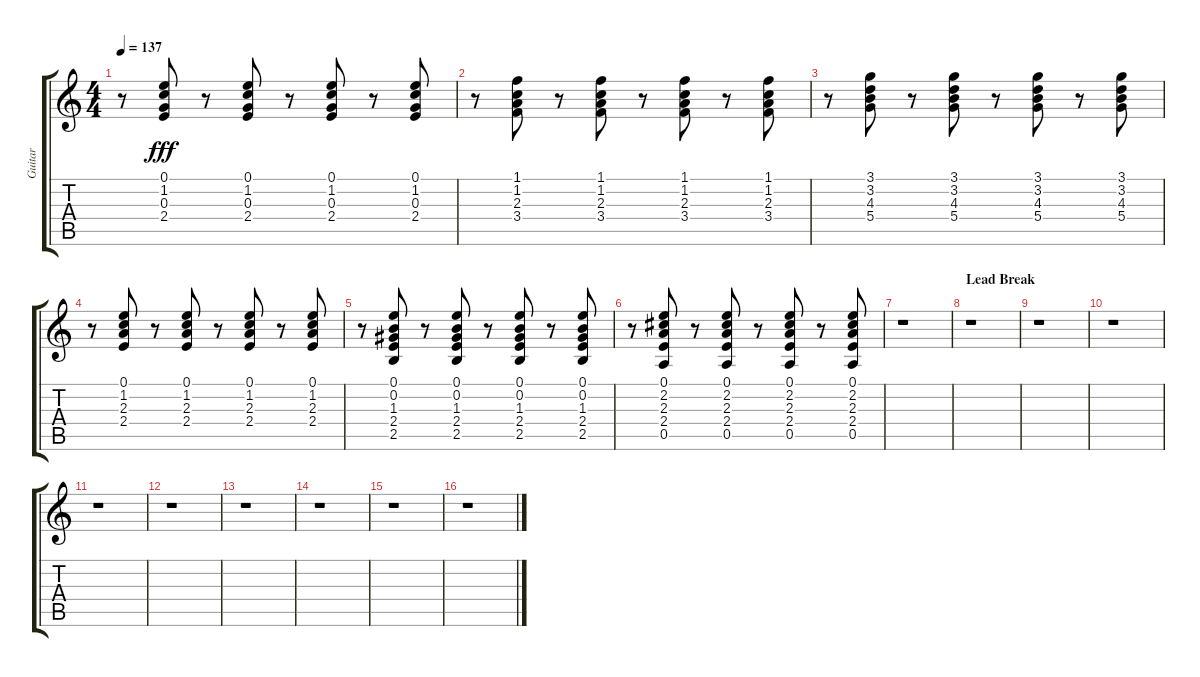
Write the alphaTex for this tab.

\track ("Guitar" "Guitar") {instrument distortionguitar}
\staff {score tabs}
\tuning (E4 B3 G3 D3 A2 E2) {hide}
\ts (4 4)
\tempo 137
\clef g2
\ks c
r.8{dy fff} (0.1 1.2 0.3 2.4).8 r.8 (0.1 1.2 0.3 2.4).8 r.8 (0.1 1.2 0.3 2.4).8 r.8 (0.1 1.2 0.3 2.4).8 |
r.8 (1.1 1.2 2.3 3.4).8 r.8 (1.1 1.2 2.3 3.4).8 r.8 (1.1 1.2 2.3 3.4).8 r.8 (1.1 1.2 2.3 3.4).8 |
r.8 (3.1 3.2 4.3 5.4).8 r.8 (3.1 3.2 4.3 5.4).8 r.8 (3.1 3.2 4.3 5.4).8 r.8 (3.1 3.2 4.3 5.4).8 |
r.8 (0.1 1.2 2.3 2.4).8 r.8 (0.1 1.2 2.3 2.4).8 r.8 (0.1 1.2 2.3 2.4).8 r.8 (0.1 1.2 2.3 2.4).8 |
r.8 (0.1 0.2 1.3 2.4 2.5).8 r.8 (0.1 0.2 1.3 2.4 2.5).8 r.8 (0.1 0.2 1.3 2.4 2.5).8 r.8 (0.1 0.2 1.3 2.4 2.5).8 |
r.8 (0.1 2.2 2.3 2.4 0.5).8 r.8 (0.1 2.2 2.3 2.4 0.5).8 r.8 (0.1 2.2 2.3 2.4 0.5).8 r.8 (0.1 2.2 2.3 2.4 0.5).8 |
r.1 |
\section ("" "Lead Break")
r.1 |
r.1 |
r.1 |
r.1 |
r.1 |
r.1 |
r.1 |
r.1 |
r.1
